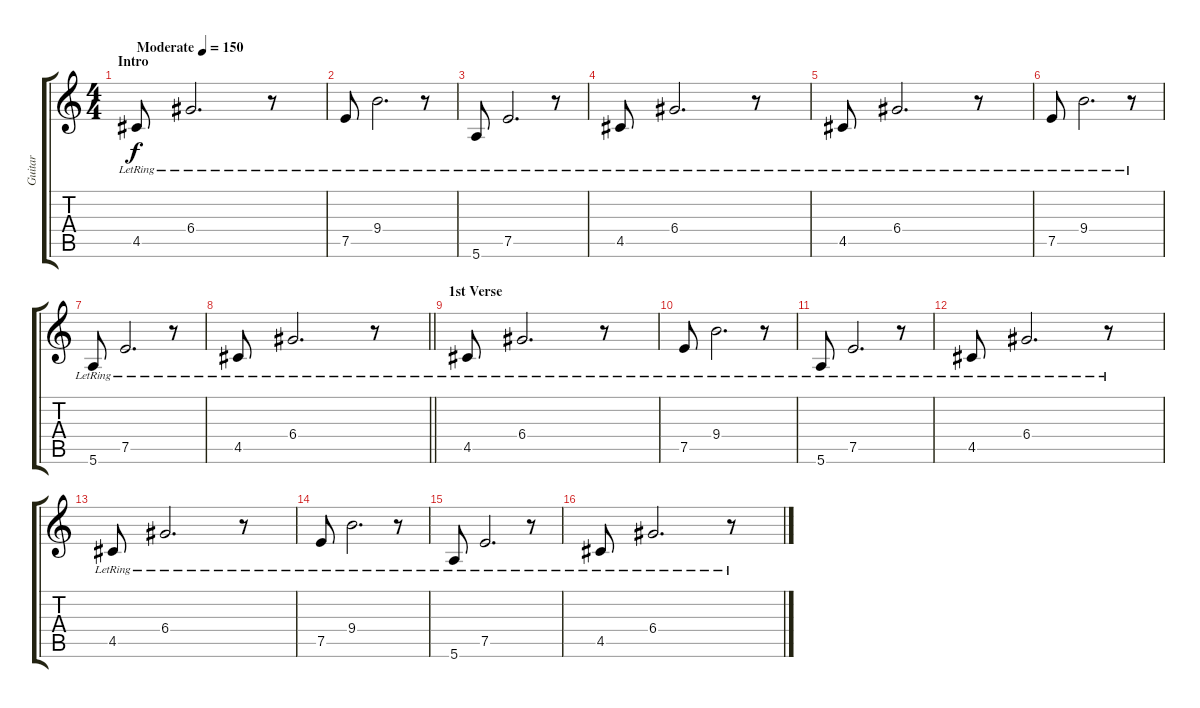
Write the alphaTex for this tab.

\track ("Guitar" "Guitar") {instrument electricguitarjazz}
\staff {score tabs}
\tuning (E4 B3 G3 D3 A2 E2) {hide}
\ts (4 4)
\section ("" "Intro")
\tempo (150 "Moderate")
\clef g2
\ks c
4.5{lr}.8{dy f instrument electricguitarjazz} 6.4{lr}.2{d} r.8 |
7.5{lr}.8 9.4{lr}.2{d} r.8 |
5.6{lr}.8 7.5{lr}.2{d} r.8 |
4.5{lr}.8 6.4{lr}.2{d} r.8 |
4.5{lr}.8 6.4{lr}.2{d} r.8 |
7.5{lr}.8 9.4{lr}.2{d} r.8 |
5.6{lr}.8 7.5{lr}.2{d} r.8 |
\barLineRight lightlight
4.5{lr}.8 6.4{lr}.2{d} r.8 |
\section ("" "1st Verse")
4.5{lr}.8 6.4{lr}.2{d} r.8 |
7.5{lr}.8 9.4{lr}.2{d} r.8 |
5.6{lr}.8 7.5{lr}.2{d} r.8 |
4.5{lr}.8 6.4{lr}.2{d} r.8 |
4.5{lr}.8 6.4{lr}.2{d} r.8 |
7.5{lr}.8 9.4{lr}.2{d} r.8 |
5.6{lr}.8 7.5{lr}.2{d} r.8 |
4.5{lr}.8 6.4{lr}.2{d} r.8
